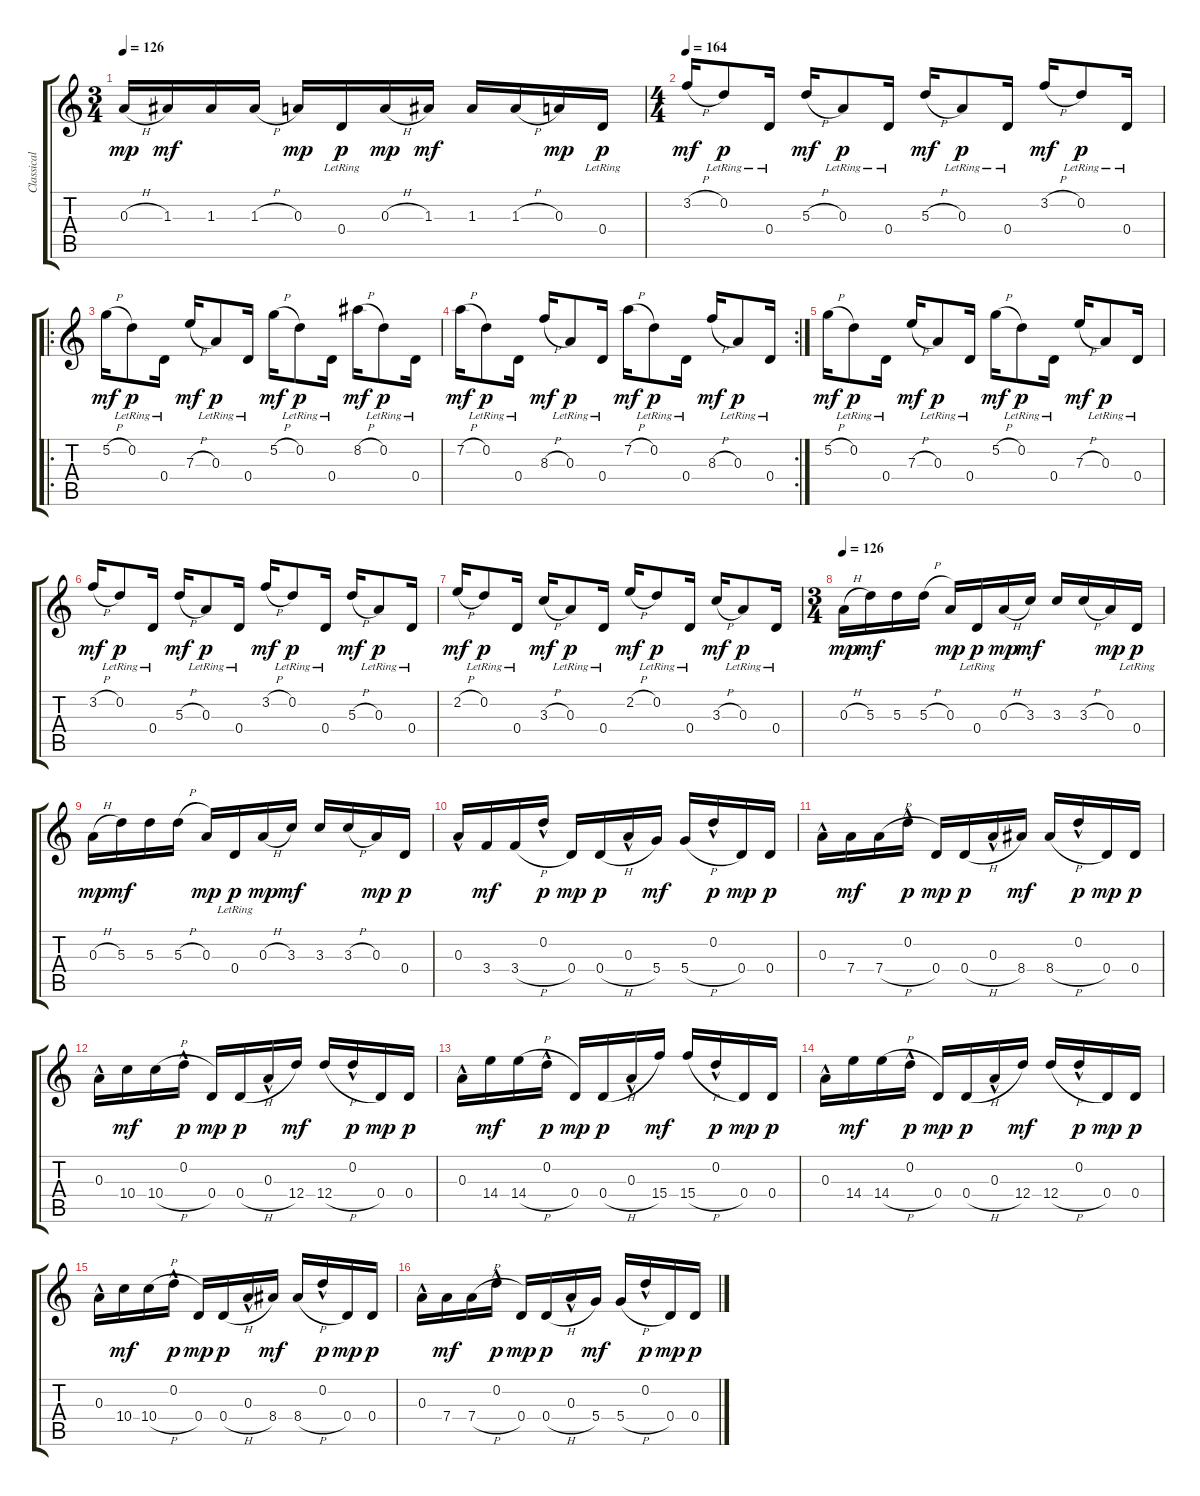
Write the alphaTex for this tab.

\track ("Classical guitar" "Classical ") {instrument acousticguitarnylon}
\staff {score tabs}
\tuning (F4 D4 A3 D3 A2 D2) {hide}
\ts (3 4)
\tempo 126
\clef g2
\ks c
0.3{h}.16{dy mp} 1.3.16{dy mf} 1.3.16 1.3{h}.16 0.3.16{dy mp} 0.4{lr}.16{dy p} 0.3{h}.16{dy mp} 1.3.16{dy mf} 1.3.16 1.3{h}.16 0.3.16{dy mp} 0.4{lr}.16{dy p} |
\ts (4 4)
\tempo 164
3.2{h}.16{dy mf} 0.2{lr}.8{dy p} 0.4{lr}.16 5.3{h}.16{dy mf} 0.3{lr}.8{dy p} 0.4{lr}.16 5.3{h}.16{dy mf} 0.3{lr}.8{dy p} 0.4{lr}.16 3.2{h}.16{dy mf} 0.2{lr}.8{dy p} 0.4{lr}.16 |
\ro
5.2{h}.16{dy mf} 0.2{lr}.8{dy p} 0.4{lr}.16 7.3{h}.16{dy mf} 0.3{lr}.8{dy p} 0.4{lr}.16 5.2{h}.16{dy mf} 0.2{lr}.8{dy p} 0.4{lr}.16 8.2{h}.16{dy mf} 0.2{lr}.8{dy p} 0.4{lr}.16 |
\rc 2
7.2{h}.16{dy mf} 0.2{lr}.8{dy p} 0.4{lr}.16 8.3{h}.16{dy mf} 0.3{lr}.8{dy p} 0.4{lr}.16 7.2{h}.16{dy mf} 0.2{lr}.8{dy p} 0.4{lr}.16 8.3{h}.16{dy mf} 0.3{lr}.8{dy p} 0.4{lr}.16 |
5.2{h}.16{dy mf} 0.2{lr}.8{dy p} 0.4{lr}.16 7.3{h}.16{dy mf} 0.3{lr}.8{dy p} 0.4{lr}.16 5.2{h}.16{dy mf} 0.2{lr}.8{dy p} 0.4{lr}.16 7.3{h}.16{dy mf} 0.3{lr}.8{dy p} 0.4{lr}.16 |
3.2{h}.16{dy mf} 0.2{lr}.8{dy p} 0.4{lr}.16 5.3{h}.16{dy mf} 0.3{lr}.8{dy p} 0.4{lr}.16 3.2{h}.16{dy mf} 0.2{lr}.8{dy p} 0.4{lr}.16 5.3{h}.16{dy mf} 0.3{lr}.8{dy p} 0.4{lr}.16 |
2.2{h}.16{dy mf} 0.2{lr}.8{dy p} 0.4{lr}.16 3.3{h}.16{dy mf} 0.3{lr}.8{dy p} 0.4{lr}.16 2.2{h}.16{dy mf} 0.2{lr}.8{dy p} 0.4{lr}.16 3.3{h}.16{dy mf} 0.3{lr}.8{dy p} 0.4{lr}.16 |
\ts (3 4)
\tempo 126
0.3{h}.16{dy mp} 5.3.16{dy mf} 5.3.16 5.3{h}.16 0.3.16{dy mp} 0.4{lr}.16{dy p} 0.3{h}.16{dy mp} 3.3.16{dy mf} 3.3.16 3.3{h}.16 0.3.16{dy mp} 0.4{lr}.16{dy p} |
0.3{h}.16{dy mp} 5.3.16{dy mf} 5.3.16 5.3{h}.16 0.3.16{dy mp} 0.4{lr}.16{dy p} 0.3{h}.16{dy mp} 3.3.16{dy mf} 3.3.16 3.3{h}.16 0.3.16{dy mp} 0.4.16{dy p} |
0.3{hac}.16 3.4.16{dy mf} 3.4{h}.16 0.2{hac}.16{dy p} 0.4.16{dy mp} 0.4{h}.16{dy p} 0.3{hac}.16 5.4.16{dy mf} 5.4{h}.16 0.2{hac}.16{dy p} 0.4.16{dy mp} 0.4.16{dy p} |
0.3{hac}.16 7.4.16{dy mf} 7.4{h}.16 0.2{hac}.16{dy p} 0.4.16{dy mp} 0.4{h}.16{dy p} 0.3{hac}.16 8.4.16{dy mf} 8.4{h}.16 0.2{hac}.16{dy p} 0.4.16{dy mp} 0.4.16{dy p} |
0.3{hac}.16 10.4.16{dy mf} 10.4{h}.16 0.2{hac}.16{dy p} 0.4.16{dy mp} 0.4{h}.16{dy p} 0.3{hac}.16 12.4.16{dy mf} 12.4{h}.16 0.2{hac}.16{dy p} 0.4.16{dy mp} 0.4.16{dy p} |
0.3{hac}.16 14.4.16{dy mf} 14.4{h}.16 0.2{hac}.16{dy p} 0.4.16{dy mp} 0.4{h}.16{dy p} 0.3{hac}.16 15.4.16{dy mf} 15.4{h}.16 0.2{hac}.16{dy p} 0.4.16{dy mp} 0.4.16{dy p} |
0.3{hac}.16 14.4.16{dy mf} 14.4{h}.16 0.2{hac}.16{dy p} 0.4.16{dy mp} 0.4{h}.16{dy p} 0.3{hac}.16 12.4.16{dy mf} 12.4{h}.16 0.2{hac}.16{dy p} 0.4.16{dy mp} 0.4.16{dy p} |
0.3{hac}.16 10.4.16{dy mf} 10.4{h}.16 0.2{hac}.16{dy p} 0.4.16{dy mp} 0.4{h}.16{dy p} 0.3{hac}.16 8.4.16{dy mf} 8.4{h}.16 0.2{hac}.16{dy p} 0.4.16{dy mp} 0.4.16{dy p} |
0.3{hac}.16 7.4.16{dy mf} 7.4{h}.16 0.2{hac}.16{dy p} 0.4.16{dy mp} 0.4{h}.16{dy p} 0.3{hac}.16 5.4.16{dy mf} 5.4{h}.16 0.2{hac}.16{dy p} 0.4.16{dy mp} 0.4.16{dy p}
